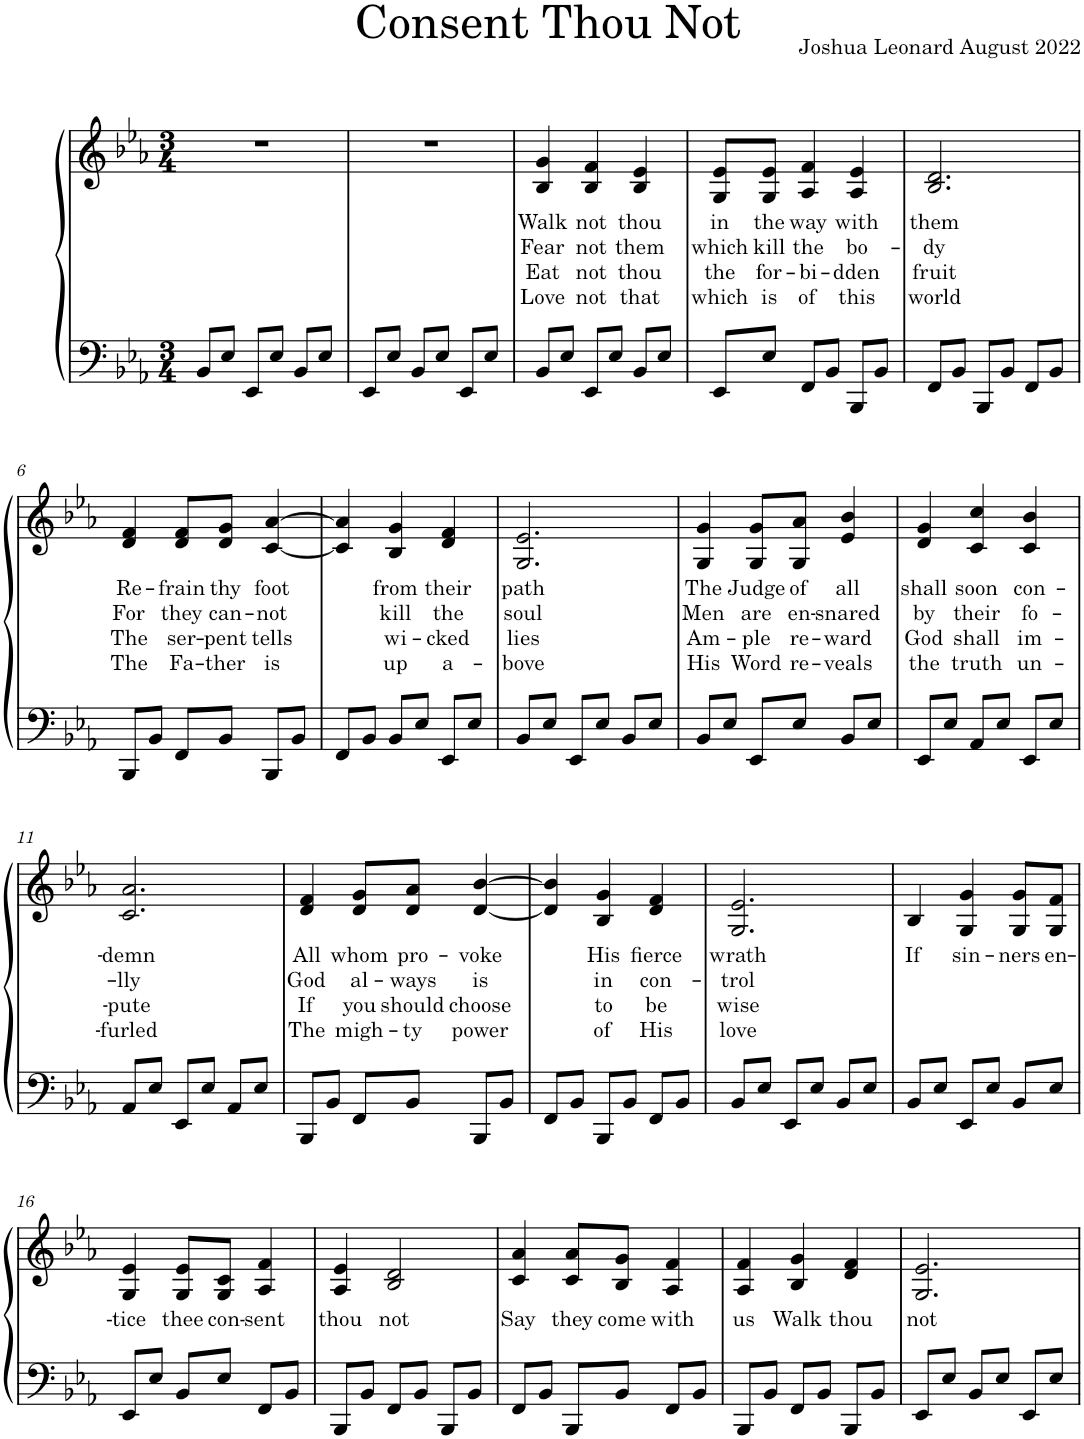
**kern	**kern	**text	**text	**text	**text
*part1	*part1	*part1	*part1	*part1	*part1
*staff2	*staff1	*staff1	*staff1	*staff1	*staff1
*I"Piano	*	*	*	*	*
*I'Pno.	*	*	*	*	*
*clefF4	*clefG2	*	*	*	*
*k[b-e-a-]	*k[b-e-a-]	*	*	*	*
*M3/4	*M3/4	*	*	*	*
=1	=1	=1	=1	=1	=1
8BB-/L	2.r	.	.	.	.
8E-/J	.	.	.	.	.
8EE-/L	.	.	.	.	.
8E-/J	.	.	.	.	.
8BB-/L	.	.	.	.	.
8E-/J	.	.	.	.	.
=2	=2	=2	=2	=2	=2
8EE-/L	2.r	.	.	.	.
8E-/J	.	.	.	.	.
8BB-/L	.	.	.	.	.
8E-/J	.	.	.	.	.
8EE-/L	.	.	.	.	.
8E-/J	.	.	.	.	.
=3	=3	=3	=3	=3	=3
!	!	!LO:LY:b	!LO:LY:b	!LO:LY:b	!LO:LY:b
8BB-/L	4B-/ 4g/	Walk	Fear	Eat	Love
8E-/J	.	.	.	.	.
!	!	!LO:LY:b	!LO:LY:b	!LO:LY:b	!LO:LY:b
8EE-/L	4B-/ 4f/	not	not	not	not
8E-/J	.	.	.	.	.
!	!	!LO:LY:b	!LO:LY:b	!LO:LY:b	!LO:LY:b
8BB-/L	4B-/ 4e-/	thou	them	thou	that
8E-/J	.	.	.	.	.
=4	=4	=4	=4	=4	=4
!	!	!LO:LY:b	!LO:LY:b	!LO:LY:b	!LO:LY:b
8EE-/L	8G/ 8e-/L	in	which	the	which
!	!	!LO:LY:b	!LO:LY:b	!LO:LY:b	!LO:LY:b
8E-/J	8G/ 8e-/J	the	kill	for-	is
!	!	!LO:LY:b	!LO:LY:b	!LO:LY:b	!LO:LY:b
8FF/L	4A-/ 4f/	way	the	-bi-	of
8BB-/J	.	.	.	.	.
!	!	!LO:LY:b	!LO:LY:b	!LO:LY:b	!LO:LY:b
8BBB-/L	4A-/ 4e-/	with	bo-	-dden	this
8BB-/J	.	.	.	.	.
=5	=5	=5	=5	=5	=5
!	!	!LO:LY:b	!LO:LY:b	!LO:LY:b	!LO:LY:b
8FF/L	2.B-/ 2.d/	them	-dy	fruit	world
8BB-/J	.	.	.	.	.
8BBB-/L	.	.	.	.	.
8BB-/J	.	.	.	.	.
8FF/L	.	.	.	.	.
8BB-/J	.	.	.	.	.
!!LO:LB:g=z
=6	=6	=6	=6	=6	=6
!	!	!LO:LY:b	!LO:LY:b	!LO:LY:b	!LO:LY:b
8BBB-/L	4d/ 4f/	Re-	For	The	The
8BB-/J	.	.	.	.	.
!	!	!LO:LY:b	!LO:LY:b	!LO:LY:b	!LO:LY:b
8FF/L	8d/ 8f/L	-frain	they	ser-	Fa-
!	!	!LO:LY:b	!LO:LY:b	!LO:LY:b	!LO:LY:b
8BB-/J	8d/ 8g/J	thy	can-	-pent	-ther
!	!	!LO:LY:b	!LO:LY:b	!LO:LY:b	!LO:LY:b
8BBB-/L	[4c/ [4a-/	foot	-not	tells	is
8BB-/J	.	.	.	.	.
=7	=7	=7	=7	=7	=7
8FF/L	4c/] 4a-/]	.	.	.	.
8BB-/J	.	.	.	.	.
!	!	!LO:LY:b	!LO:LY:b	!LO:LY:b	!LO:LY:b
8BB-/L	4B-/ 4g/	from	kill	wi-	up
8E-/J	.	.	.	.	.
!	!	!LO:LY:b	!LO:LY:b	!LO:LY:b	!LO:LY:b
8EE-/L	4d/ 4f/	their	the	-cked	a-
8E-/J	.	.	.	.	.
=8	=8	=8	=8	=8	=8
!	!	!LO:LY:b	!LO:LY:b	!LO:LY:b	!LO:LY:b
8BB-/L	2.G/ 2.e-/	path	soul	lies	-bove
8E-/J	.	.	.	.	.
8EE-/L	.	.	.	.	.
8E-/J	.	.	.	.	.
8BB-/L	.	.	.	.	.
8E-/J	.	.	.	.	.
=9	=9	=9	=9	=9	=9
!	!	!LO:LY:b	!LO:LY:b	!LO:LY:b	!LO:LY:b
8BB-/L	4G/ 4g/	The	Men	Am-	His
8E-/J	.	.	.	.	.
!	!	!LO:LY:b	!LO:LY:b	!LO:LY:b	!LO:LY:b
8EE-/L	8G/ 8g/L	Judge	are	-ple	Word
!	!	!LO:LY:b	!LO:LY:b	!LO:LY:b	!LO:LY:b
8E-/J	8G/ 8a-/J	of	en-	re-	re-
!	!	!LO:LY:b	!LO:LY:b	!LO:LY:b	!LO:LY:b
8BB-/L	4e-/ 4b-/	all	-snared	-ward	-veals
8E-/J	.	.	.	.	.
=10	=10	=10	=10	=10	=10
!	!	!LO:LY:b	!LO:LY:b	!LO:LY:b	!LO:LY:b
8EE-/L	4d/ 4g/	shall	by	God	the
8E-/J	.	.	.	.	.
!	!	!LO:LY:b	!LO:LY:b	!LO:LY:b	!LO:LY:b
8AA-/L	4c/ 4cc/	soon	their	shall	truth
8E-/J	.	.	.	.	.
!	!	!LO:LY:b	!LO:LY:b	!LO:LY:b	!LO:LY:b
8EE-/L	4c/ 4b-/	con-	fo-	im-	un-
8E-/J	.	.	.	.	.
!!LO:LB:g=z
=11	=11	=11	=11	=11	=11
!	!	!LO:LY:b	!LO:LY:b	!LO:LY:b	!LO:LY:b
8AA-/L	2.c/ 2.a-/	-demn	-lly	-pute	-furled
8E-/J	.	.	.	.	.
8EE-/L	.	.	.	.	.
8E-/J	.	.	.	.	.
8AA-/L	.	.	.	.	.
8E-/J	.	.	.	.	.
=12	=12	=12	=12	=12	=12
!	!	!LO:LY:b	!LO:LY:b	!LO:LY:b	!LO:LY:b
8BBB-/L	4d/ 4f/	All	God	If	The
8BB-/J	.	.	.	.	.
!	!	!LO:LY:b	!LO:LY:b	!LO:LY:b	!LO:LY:b
8FF/L	8d/ 8g/L	whom	al-	you	migh-
!	!	!LO:LY:b	!LO:LY:b	!LO:LY:b	!LO:LY:b
8BB-/J	8d/ 8a-/J	pro-	-ways	should	-ty
!	!	!LO:LY:b	!LO:LY:b	!LO:LY:b	!LO:LY:b
8BBB-/L	[4d/ [4b-/	-voke	is	choose	power
8BB-/J	.	.	.	.	.
=13	=13	=13	=13	=13	=13
8FF/L	4d/] 4b-/]	.	.	.	.
8BB-/J	.	.	.	.	.
!	!	!LO:LY:b	!LO:LY:b	!LO:LY:b	!LO:LY:b
8BBB-/L	4B-/ 4g/	His	in	to	of
8BB-/J	.	.	.	.	.
!	!	!LO:LY:b	!LO:LY:b	!LO:LY:b	!LO:LY:b
8FF/L	4d/ 4f/	fierce	con-	be	His
8BB-/J	.	.	.	.	.
=14	=14	=14	=14	=14	=14
!	!	!LO:LY:b	!LO:LY:b	!LO:LY:b	!LO:LY:b
8BB-/L	2.G/ 2.e-/	wrath	-trol	wise	love
8E-/J	.	.	.	.	.
8EE-/L	.	.	.	.	.
8E-/J	.	.	.	.	.
8BB-/L	.	.	.	.	.
8E-/J	.	.	.	.	.
=15	=15	=15	=15	=15	=15
!	!	!LO:LY:b	!	!	!
8BB-/L	4B-/	If	.	.	.
8E-/J	.	.	.	.	.
!	!	!LO:LY:b	!	!	!
8EE-/L	4G/ 4g/	sin-	.	.	.
8E-/J	.	.	.	.	.
!	!	!LO:LY:b	!	!	!
8BB-/L	8G/ 8g/L	-ners	.	.	.
!	!	!LO:LY:b	!	!	!
8E-/J	8G/ 8f/J	en-	.	.	.
!!LO:LB:g=z
=16	=16	=16	=16	=16	=16
!	!	!LO:LY:b	!	!	!
8EE-/L	4G/ 4e-/	-tice	.	.	.
8E-/J	.	.	.	.	.
!	!	!LO:LY:b	!	!	!
8BB-/L	8G/ 8e-/L	thee	.	.	.
!	!	!LO:LY:b	!	!	!
8E-/J	8G/ 8c/J	con-	.	.	.
!	!	!LO:LY:b	!	!	!
8FF/L	4A-/ 4f/	-sent	.	.	.
8BB-/J	.	.	.	.	.
=17	=17	=17	=17	=17	=17
!	!	!LO:LY:b	!	!	!
8BBB-/L	4A-/ 4e-/	thou	.	.	.
8BB-/J	.	.	.	.	.
!	!	!LO:LY:b	!	!	!
8FF/L	2B-/ 2d/	not	.	.	.
8BB-/J	.	.	.	.	.
8BBB-/L	.	.	.	.	.
8BB-/J	.	.	.	.	.
=18	=18	=18	=18	=18	=18
!	!	!LO:LY:b	!	!	!
8FF/L	4c/ 4a-/	Say	.	.	.
8BB-/J	.	.	.	.	.
!	!	!LO:LY:b	!	!	!
8BBB-/L	8c/ 8a-/L	they	.	.	.
!	!	!LO:LY:b	!	!	!
8BB-/J	8B-/ 8g/J	come	.	.	.
!	!	!LO:LY:b	!	!	!
8FF/L	4A-/ 4f/	with	.	.	.
8BB-/J	.	.	.	.	.
=19	=19	=19	=19	=19	=19
!	!	!LO:LY:b	!	!	!
8BBB-/L	4A-/ 4f/	us	.	.	.
8BB-/J	.	.	.	.	.
!	!	!LO:LY:b	!	!	!
8FF/L	4B-/ 4g/	Walk	.	.	.
8BB-/J	.	.	.	.	.
!	!	!LO:LY:b	!	!	!
8BBB-/L	4d/ 4f/	thou	.	.	.
8BB-/J	.	.	.	.	.
=20	=20	=20	=20	=20	=20
!	!	!LO:LY:b	!	!	!
8EE-/L	2.G/ 2.e-/	not	.	.	.
8E-/J	.	.	.	.	.
8BB-/L	.	.	.	.	.
8E-/J	.	.	.	.	.
8EE-/L	.	.	.	.	.
8E-/J	.	.	.	.	.
=	=	=	=	=	=
*-	*-	*-	*-	*-	*-
